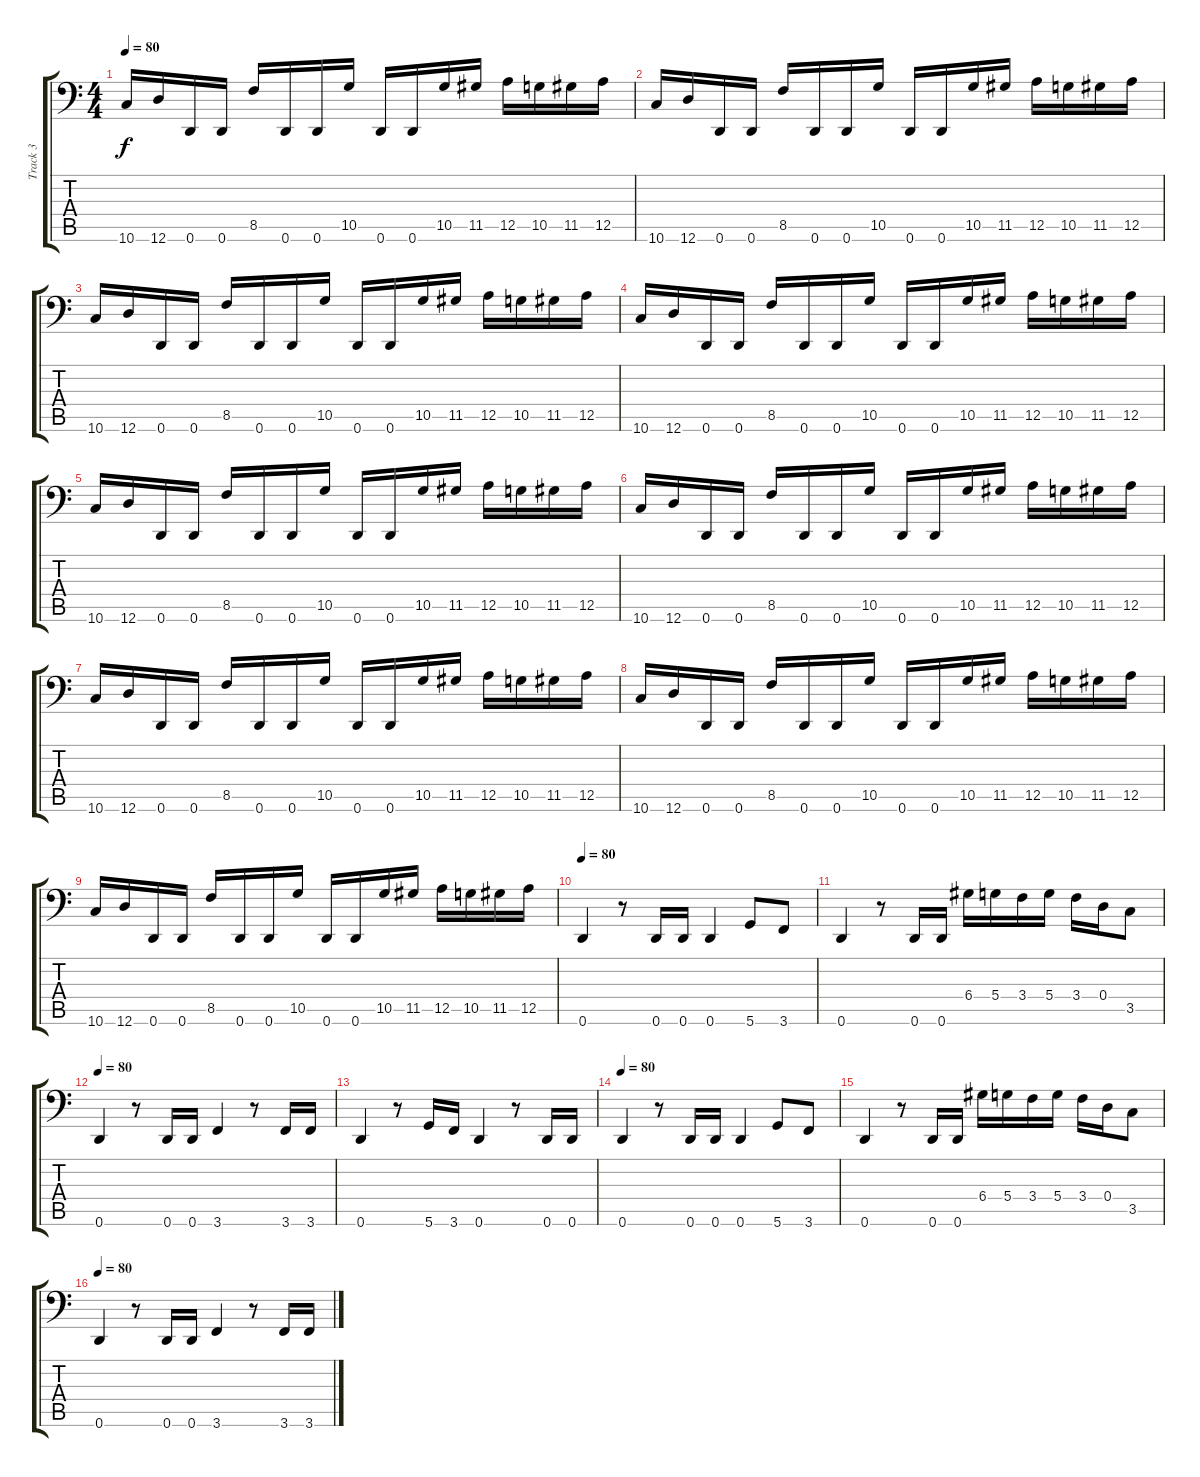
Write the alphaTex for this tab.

\track ("Track 3" "Track 3") {instrument slapbass1}
\staff {score tabs}
\tuning (E3 B2 G2 D2 A1 D1) {hide}
\ts (4 4)
\tempo 80
\clef f4
\ks c
10.6.16{dy f} 12.6.16 0.6.16 0.6.16 8.5.16 0.6.16 0.6.16 10.5.16 0.6.16 0.6.16 10.5.16 11.5.16 12.5.16 10.5.16 11.5.16 12.5.16 |
10.6.16 12.6.16 0.6.16 0.6.16 8.5.16 0.6.16 0.6.16 10.5.16 0.6.16 0.6.16 10.5.16 11.5.16 12.5.16 10.5.16 11.5.16 12.5.16 |
10.6.16 12.6.16 0.6.16 0.6.16 8.5.16 0.6.16 0.6.16 10.5.16 0.6.16 0.6.16 10.5.16 11.5.16 12.5.16 10.5.16 11.5.16 12.5.16 |
10.6.16 12.6.16 0.6.16 0.6.16 8.5.16 0.6.16 0.6.16 10.5.16 0.6.16 0.6.16 10.5.16 11.5.16 12.5.16 10.5.16 11.5.16 12.5.16 |
10.6.16 12.6.16 0.6.16 0.6.16 8.5.16 0.6.16 0.6.16 10.5.16 0.6.16 0.6.16 10.5.16 11.5.16 12.5.16 10.5.16 11.5.16 12.5.16 |
10.6.16 12.6.16 0.6.16 0.6.16 8.5.16 0.6.16 0.6.16 10.5.16 0.6.16 0.6.16 10.5.16 11.5.16 12.5.16 10.5.16 11.5.16 12.5.16 |
10.6.16 12.6.16 0.6.16 0.6.16 8.5.16 0.6.16 0.6.16 10.5.16 0.6.16 0.6.16 10.5.16 11.5.16 12.5.16 10.5.16 11.5.16 12.5.16 |
10.6.16 12.6.16 0.6.16 0.6.16 8.5.16 0.6.16 0.6.16 10.5.16 0.6.16 0.6.16 10.5.16 11.5.16 12.5.16 10.5.16 11.5.16 12.5.16 |
10.6.16 12.6.16 0.6.16 0.6.16 8.5.16 0.6.16 0.6.16 10.5.16 0.6.16 0.6.16 10.5.16 11.5.16 12.5.16 10.5.16 11.5.16 12.5.16 |
\tempo 80
0.6.4 r.8 0.6.16 0.6.16 0.6.4 5.6.8 3.6.8 |
0.6.4 r.8 0.6.16 0.6.16 6.4.16 5.4.16 3.4.16 5.4.16 3.4.16 0.4.16 3.5.8 |
\tempo 80
0.6.4 r.8 0.6.16 0.6.16 3.6.4 r.8 3.6.16 3.6.16 |
0.6.4 r.8 5.6.16 3.6.16 0.6.4 r.8 0.6.16 0.6.16 |
\tempo 80
0.6.4 r.8 0.6.16 0.6.16 0.6.4 5.6.8 3.6.8 |
0.6.4 r.8 0.6.16 0.6.16 6.4.16 5.4.16 3.4.16 5.4.16 3.4.16 0.4.16 3.5.8 |
\tempo 80
0.6.4 r.8 0.6.16 0.6.16 3.6.4 r.8 3.6.16 3.6.16
